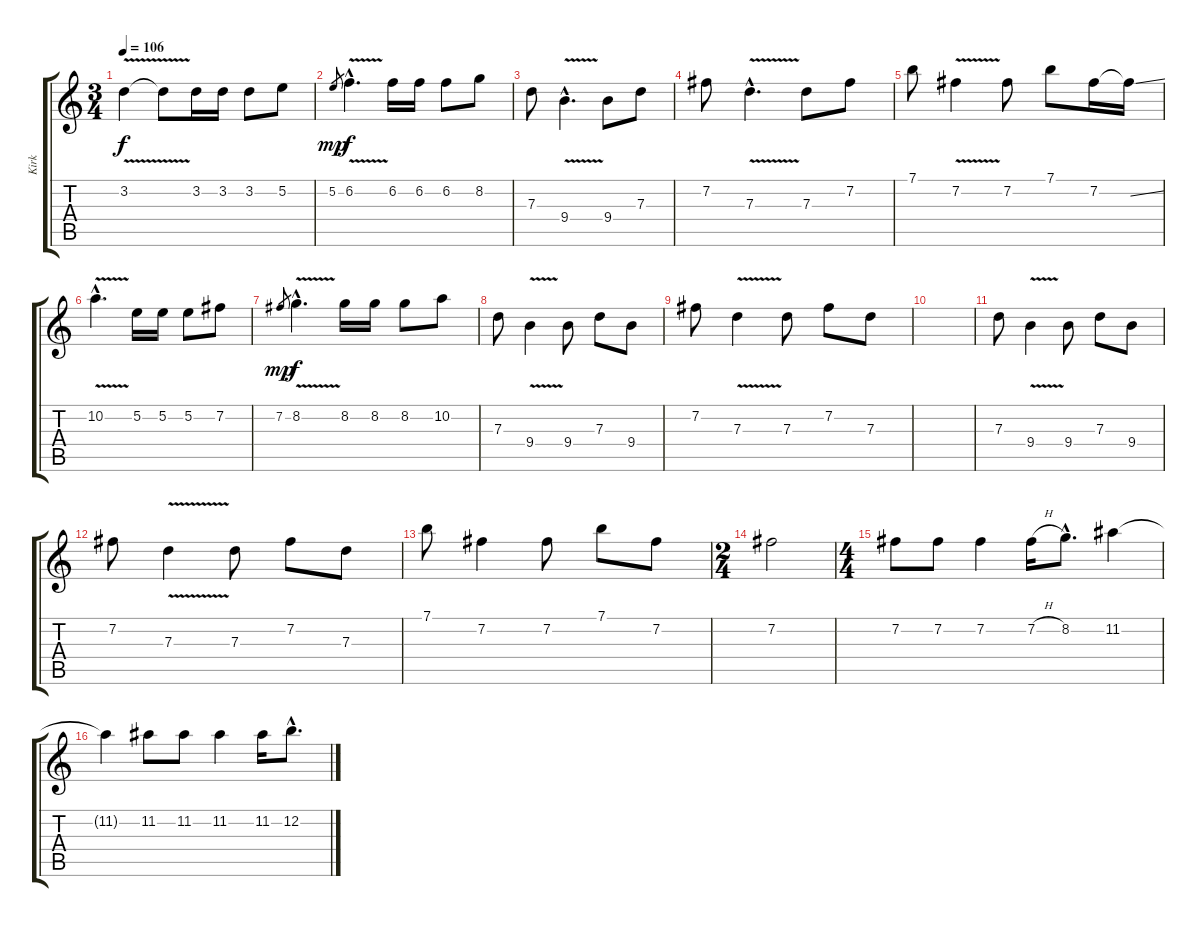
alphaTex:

\track ("Kirk" "Kirk") {instrument electricguitarjazz}
\staff {score tabs}
\tuning (E4 B3 G3 D3 A2 E2) {hide}
\ts (3 4)
\tempo 106
\clef g2
\ks c
3.2{v}.4{dy f} 3.2{t}.8 3.2.16 3.2.16 3.2.8 5.2.8 |
5.2.8{gr dy mp} 6.2{v hac}.4{d dy f} 6.2.16 6.2.16 6.2.8 8.2.8 |
7.3.8 9.4{v hac}.4{d} 9.4.8 7.3.8 |
7.2.8 7.3{v hac}.4{d} 7.3.8 7.2.8 |
7.1.8 7.2{v}.4 7.2.8 7.1.8 7.2.16 7.2{ss t}.16 |
10.2{v hac}.4{d} 5.2.16 5.2.16 5.2.8 7.2.8 |
7.2.8{gr dy mp} 8.2{v hac}.4{d dy f} 8.2.16 8.2.16 8.2.8 10.2.8 |
7.3.8 9.4{v}.4 9.4.8 7.3.8 9.4.8 |
7.2.8 7.3{v}.4 7.3.8 7.2.8 7.3.8 |
|
7.3.8 9.4{v}.4 9.4.8 7.3.8 9.4.8 |
7.2.8 7.3{v}.4 7.3.8 7.2.8 7.3.8 |
7.1.8 7.2.4 7.2.8 7.1.8 7.2.8 |
\ts (2 4)
7.2.2 |
\ts (4 4)
7.2.8 7.2.8 7.2.4 7.2{h}.16 8.2{hac}.8{d} 11.2.4 |
11.2{t}.4 11.2.8 11.2.8 11.2.4 11.2.16 12.2{hac}.8{d}
